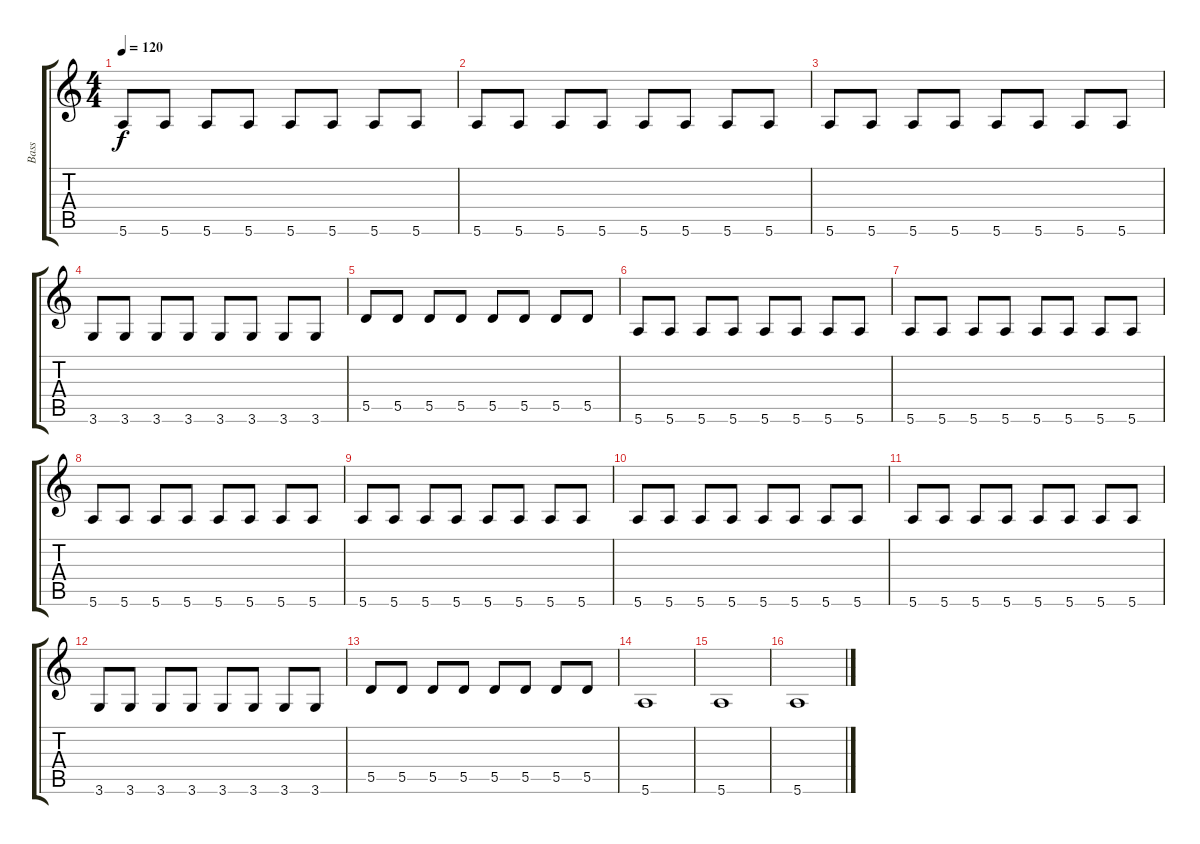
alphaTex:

\track ("Bass" "Bass") {instrument electricbassfinger}
\staff {score tabs}
\tuning (E4 B3 G3 D3 A2 E2) {hide}
\ts (4 4)
\tempo 120
\clef g2
\ks c
5.6.8{dy f} 5.6.8 5.6.8 5.6.8 5.6.8 5.6.8 5.6.8 5.6.8 |
5.6.8 5.6.8 5.6.8 5.6.8 5.6.8 5.6.8 5.6.8 5.6.8 |
5.6.8 5.6.8 5.6.8 5.6.8 5.6.8 5.6.8 5.6.8 5.6.8 |
3.6.8 3.6.8 3.6.8 3.6.8 3.6.8 3.6.8 3.6.8 3.6.8 |
5.5.8 5.5.8 5.5.8 5.5.8 5.5.8 5.5.8 5.5.8 5.5.8 |
5.6.8 5.6.8 5.6.8 5.6.8 5.6.8 5.6.8 5.6.8 5.6.8 |
5.6.8 5.6.8 5.6.8 5.6.8 5.6.8 5.6.8 5.6.8 5.6.8 |
5.6.8 5.6.8 5.6.8 5.6.8 5.6.8 5.6.8 5.6.8 5.6.8 |
5.6.8 5.6.8 5.6.8 5.6.8 5.6.8 5.6.8 5.6.8 5.6.8 |
5.6.8 5.6.8 5.6.8 5.6.8 5.6.8 5.6.8 5.6.8 5.6.8 |
5.6.8 5.6.8 5.6.8 5.6.8 5.6.8 5.6.8 5.6.8 5.6.8 |
3.6.8 3.6.8 3.6.8 3.6.8 3.6.8 3.6.8 3.6.8 3.6.8 |
5.5.8 5.5.8 5.5.8 5.5.8 5.5.8 5.5.8 5.5.8 5.5.8 |
5.6.1 |
5.6.1 |
5.6.1
